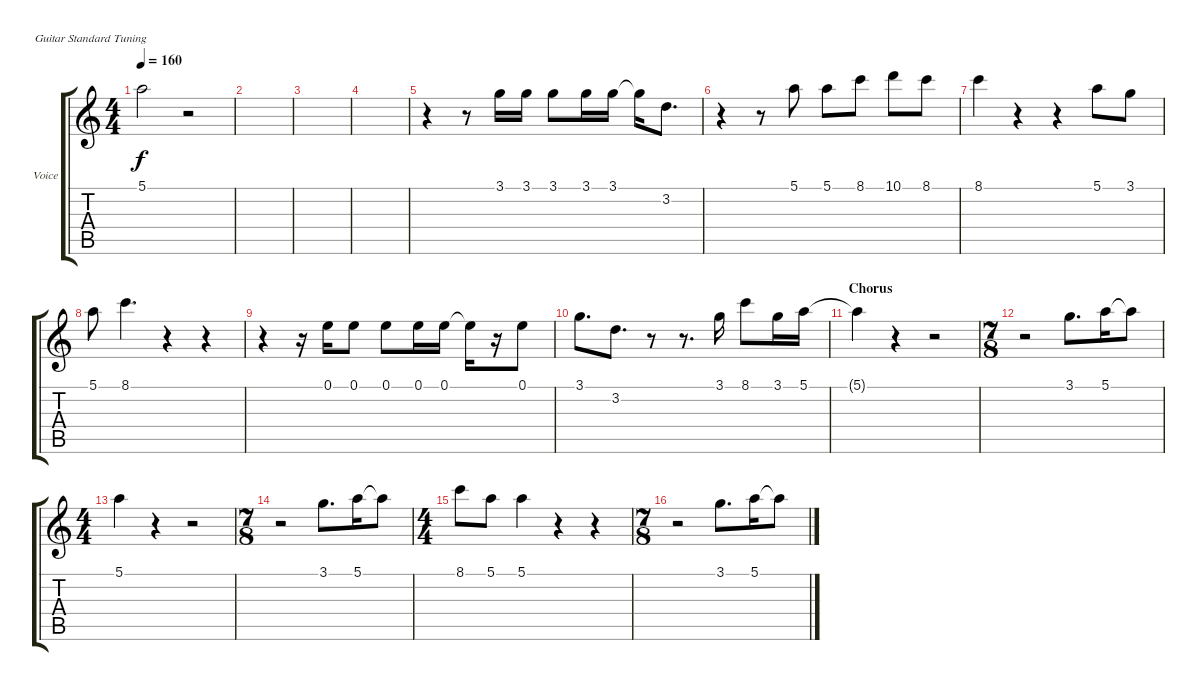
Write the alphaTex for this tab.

\bracketExtendMode groupsimilarinstruments
\firstSystemTrackNameOrientation horizontal
\otherSystemsTrackNameOrientation horizontal
\track ("Voice" "Voice") {mute instrument lead6voice}
\staff {score tabs}
\tuning (E4 B3 G3 D3 A2 E2)
\displaytranspose 12
\ts (4 4)
\tempo 160
\clef g2
\ks c
5.1.2{dy f} r.2 |
|
|
|
r.4 r.8 3.1.16 3.1.16 3.1.8 3.1.16 3.1.16 3.1{t}.16 3.2.8{d} |
r.4 r.8 5.1.8 5.1.8 8.1.8 10.1.8 8.1.8 |
8.1.4 r.4 r.4 5.1.8 3.1.8 |
5.1.8 8.1.4{d} r.4 r.4 |
r.4 r.16 0.1.16 0.1.8 0.1.8 0.1.16 0.1.16 0.1{t}.16 r.16 0.1.8 |
3.1.8{d} 3.2.8{d} r.8 r.8{d} 3.1.16 8.1.8 3.1.16 5.1.16 |
\section ("" "Chorus")
5.1{t}.4 r.4 r.2 |
\ts (7 8)
r.2 3.1.8{d} 5.1.16 5.1{t}.8 |
\ts (4 4)
5.1.4 r.4 r.2 |
\ts (7 8)
r.2 3.1.8{d} 5.1.16 5.1{t}.8 |
\ts (4 4)
8.1.8 5.1.8 5.1.4 r.4 r.4 |
\ts (7 8)
r.2 3.1.8{d} 5.1.16 5.1{t}.8
